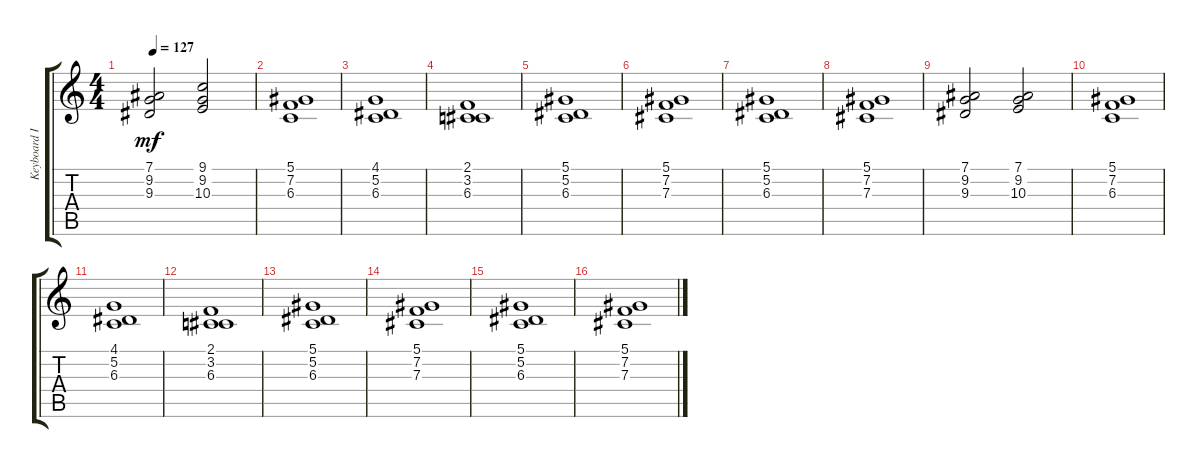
\track ("Keyboard II" "Keyboard I") {instrument synthstrings1}
\staff {score tabs}
\tuning (Eb4 Bb3 Gb3 Db3 Ab2 Eb2) {hide}
\ts (4 4)
\tempo 127
\clef g2
\ks c
(7.1 9.2 9.3).2{dy mf} (9.1 9.2 10.3).2 |
(5.1 7.2 6.3).1 |
(4.1 5.2 6.3).1 |
(2.1 3.2 6.3).1 |
(5.1 5.2 6.3).1 |
(5.1 7.2 7.3).1 |
(5.1 5.2 6.3).1 |
(5.1 7.2 7.3).1 |
(7.1 9.2 9.3).2 (7.1 9.2 10.3).2 |
(5.1 7.2 6.3).1 |
(4.1 5.2 6.3).1 |
(2.1 3.2 6.3).1 |
(5.1 5.2 6.3).1 |
(5.1 7.2 7.3).1 |
(5.1 5.2 6.3).1 |
(5.1 7.2 7.3).1
